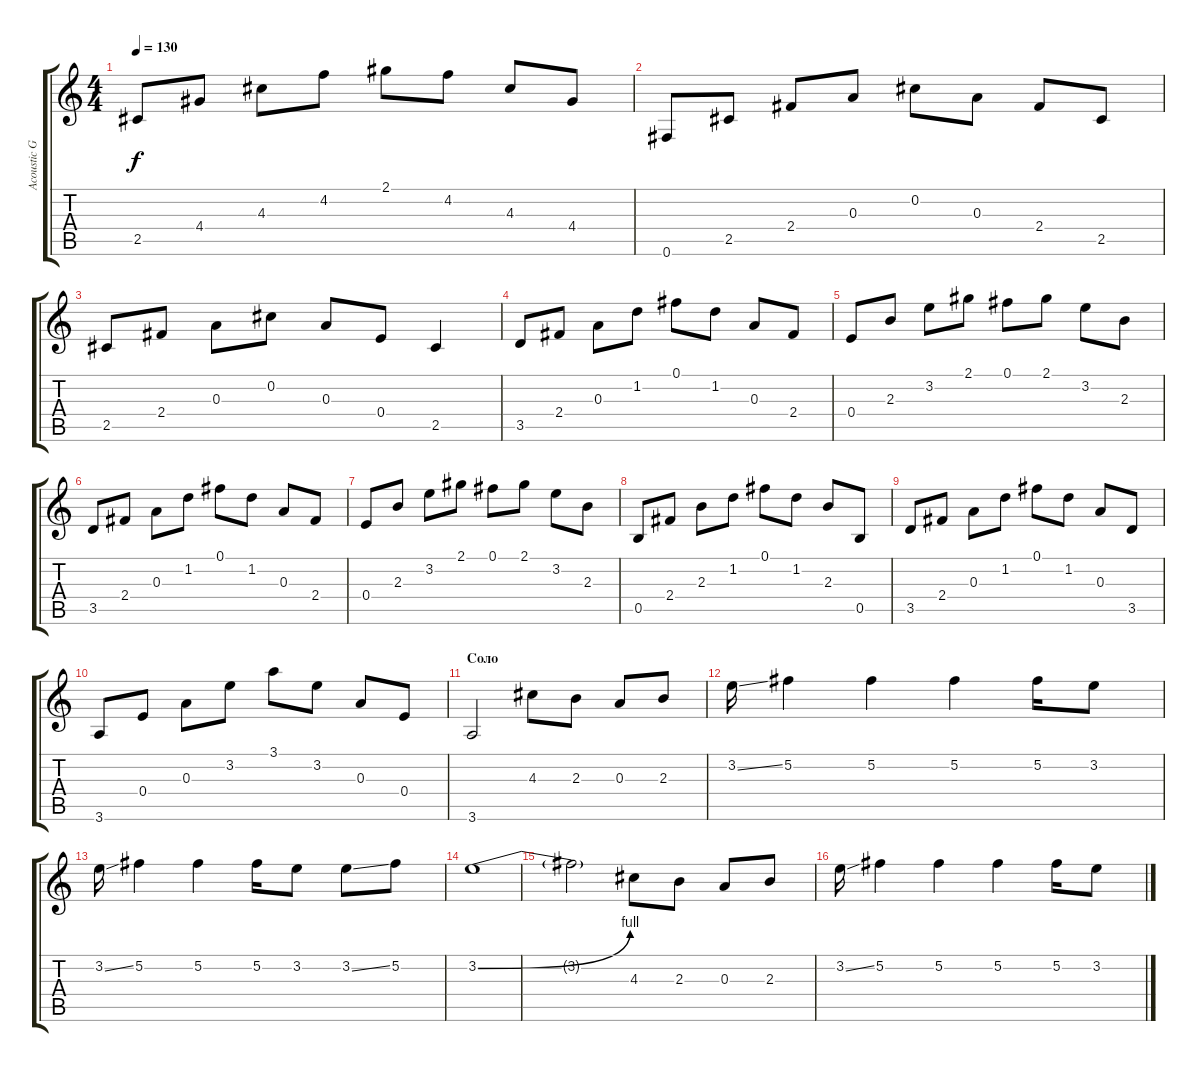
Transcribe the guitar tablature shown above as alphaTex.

\track ("Acoustic Guitar 2" "Acoustic G") {instrument acousticguitarsteel}
\staff {score tabs}
\tuning (Gb4 Db4 A3 E3 B2 Gb2) {hide}
\ts (4 4)
\tempo 130
\clef g2
\ks c
2.5.8{dy f} 4.4.8 4.3.8 4.2.8 2.1.8 4.2.8 4.3.8 4.4.8 |
0.6.8 2.5.8 2.4.8 0.3.8 0.2.8 0.3.8 2.4.8 2.5.8 |
2.5.8 2.4.8 0.3.8 0.2.8 0.3.8 0.4.8 2.5.4 |
3.5.8 2.4.8 0.3.8 1.2.8 0.1.8 1.2.8 0.3.8 2.4.8 |
0.4.8 2.3.8 3.2.8 2.1.8 0.1.8 2.1.8 3.2.8 2.3.8 |
3.5.8 2.4.8 0.3.8 1.2.8 0.1.8 1.2.8 0.3.8 2.4.8 |
0.4.8 2.3.8 3.2.8 2.1.8 0.1.8 2.1.8 3.2.8 2.3.8 |
0.5.8 2.4.8 2.3.8 1.2.8 0.1.8 1.2.8 2.3.8 0.5.8 |
3.5.8 2.4.8 0.3.8 1.2.8 0.1.8 1.2.8 0.3.8 3.5.8 |
3.6.8 0.4.8 0.3.8 3.2.8 3.1.8 3.2.8 0.3.8 0.4.8 |
\section ("" "Соло")
3.6.2 4.3.8 2.3.8 0.3.8 2.3.8 |
3.2{ss}.16 5.2.4 5.2.4 5.2.4 5.2.16 3.2.8 |
3.2{ss}.16 5.2.4 5.2.4 5.2.16 3.2.8 3.2{ss}.8 5.2.8 |
3.2{be (bend 0 0 60 4)}.1 |
3.2{t}.2 4.3.8 2.3.8 0.3.8 2.3.8 |
3.2{ss}.16 5.2.4 5.2.4 5.2.4 5.2.16 3.2.8
